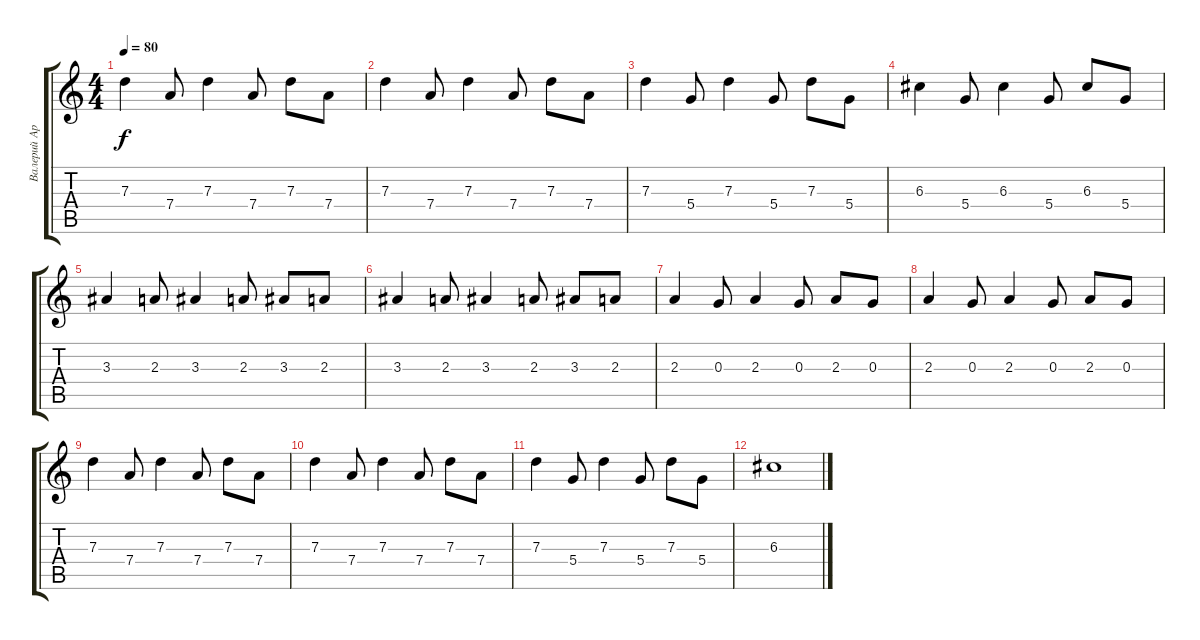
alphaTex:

\track ("Валерий Аркадин" "Валерий Ар") {instrument electricguitarclean}
\staff {score tabs}
\tuning (E4 B3 G3 D3 A2 E2) {hide}
\ts (4 4)
\tempo 80
\clef g2
\ks c
7.3.4{dy f} 7.4.8 7.3.4 7.4.8 7.3.8 7.4.8 |
7.3.4 7.4.8 7.3.4 7.4.8 7.3.8 7.4.8 |
7.3.4 5.4.8 7.3.4 5.4.8 7.3.8 5.4.8 |
6.3.4 5.4.8 6.3.4 5.4.8 6.3.8 5.4.8 |
3.3.4 2.3.8 3.3.4 2.3.8 3.3.8 2.3.8 |
3.3.4 2.3.8 3.3.4 2.3.8 3.3.8 2.3.8 |
2.3.4 0.3.8 2.3.4 0.3.8 2.3.8 0.3.8 |
2.3.4 0.3.8 2.3.4 0.3.8 2.3.8 0.3.8 |
7.3.4 7.4.8 7.3.4 7.4.8 7.3.8 7.4.8 |
7.3.4 7.4.8 7.3.4 7.4.8 7.3.8 7.4.8 |
7.3.4 5.4.8 7.3.4 5.4.8 7.3.8 5.4.8 |
6.3.1
